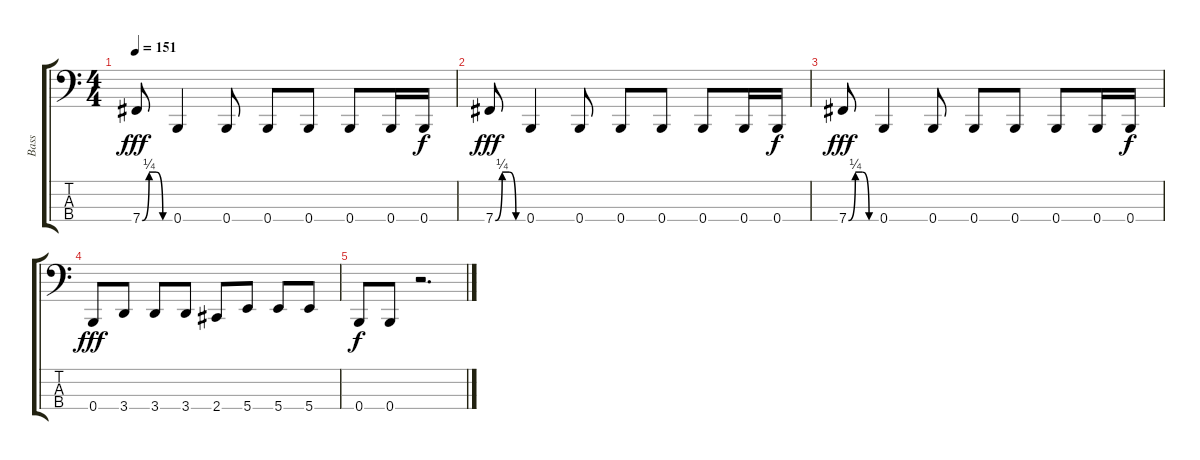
\track ("Bass" "Bass") {instrument electricbassfinger}
\staff {score tabs}
\tuning (E2 B1 Gb1 B0) {hide}
\ts (4 4)
\tempo 151
\clef f4
\ks c
7.4{be (custom 0 0 15 1 30 1 45 0 60 0)}.8{dy fff} 0.4.4 0.4.8 0.4.8 0.4.8 0.4.8 0.4.16 0.4.16{dy f} |
7.4{be (custom 0 0 15 1 30 1 45 0 60 0)}.8{dy fff} 0.4.4 0.4.8 0.4.8 0.4.8 0.4.8 0.4.16 0.4.16{dy f} |
7.4{be (custom 0 0 15 1 30 1 45 0 60 0)}.8{dy fff} 0.4.4 0.4.8 0.4.8 0.4.8 0.4.8 0.4.16 0.4.16{dy f} |
0.4.8{dy fff} 3.4.8 3.4.8 3.4.8 2.4.8 5.4.8 5.4.8 5.4.8 |
0.4.8{dy f} 0.4.8 r.2{d}
